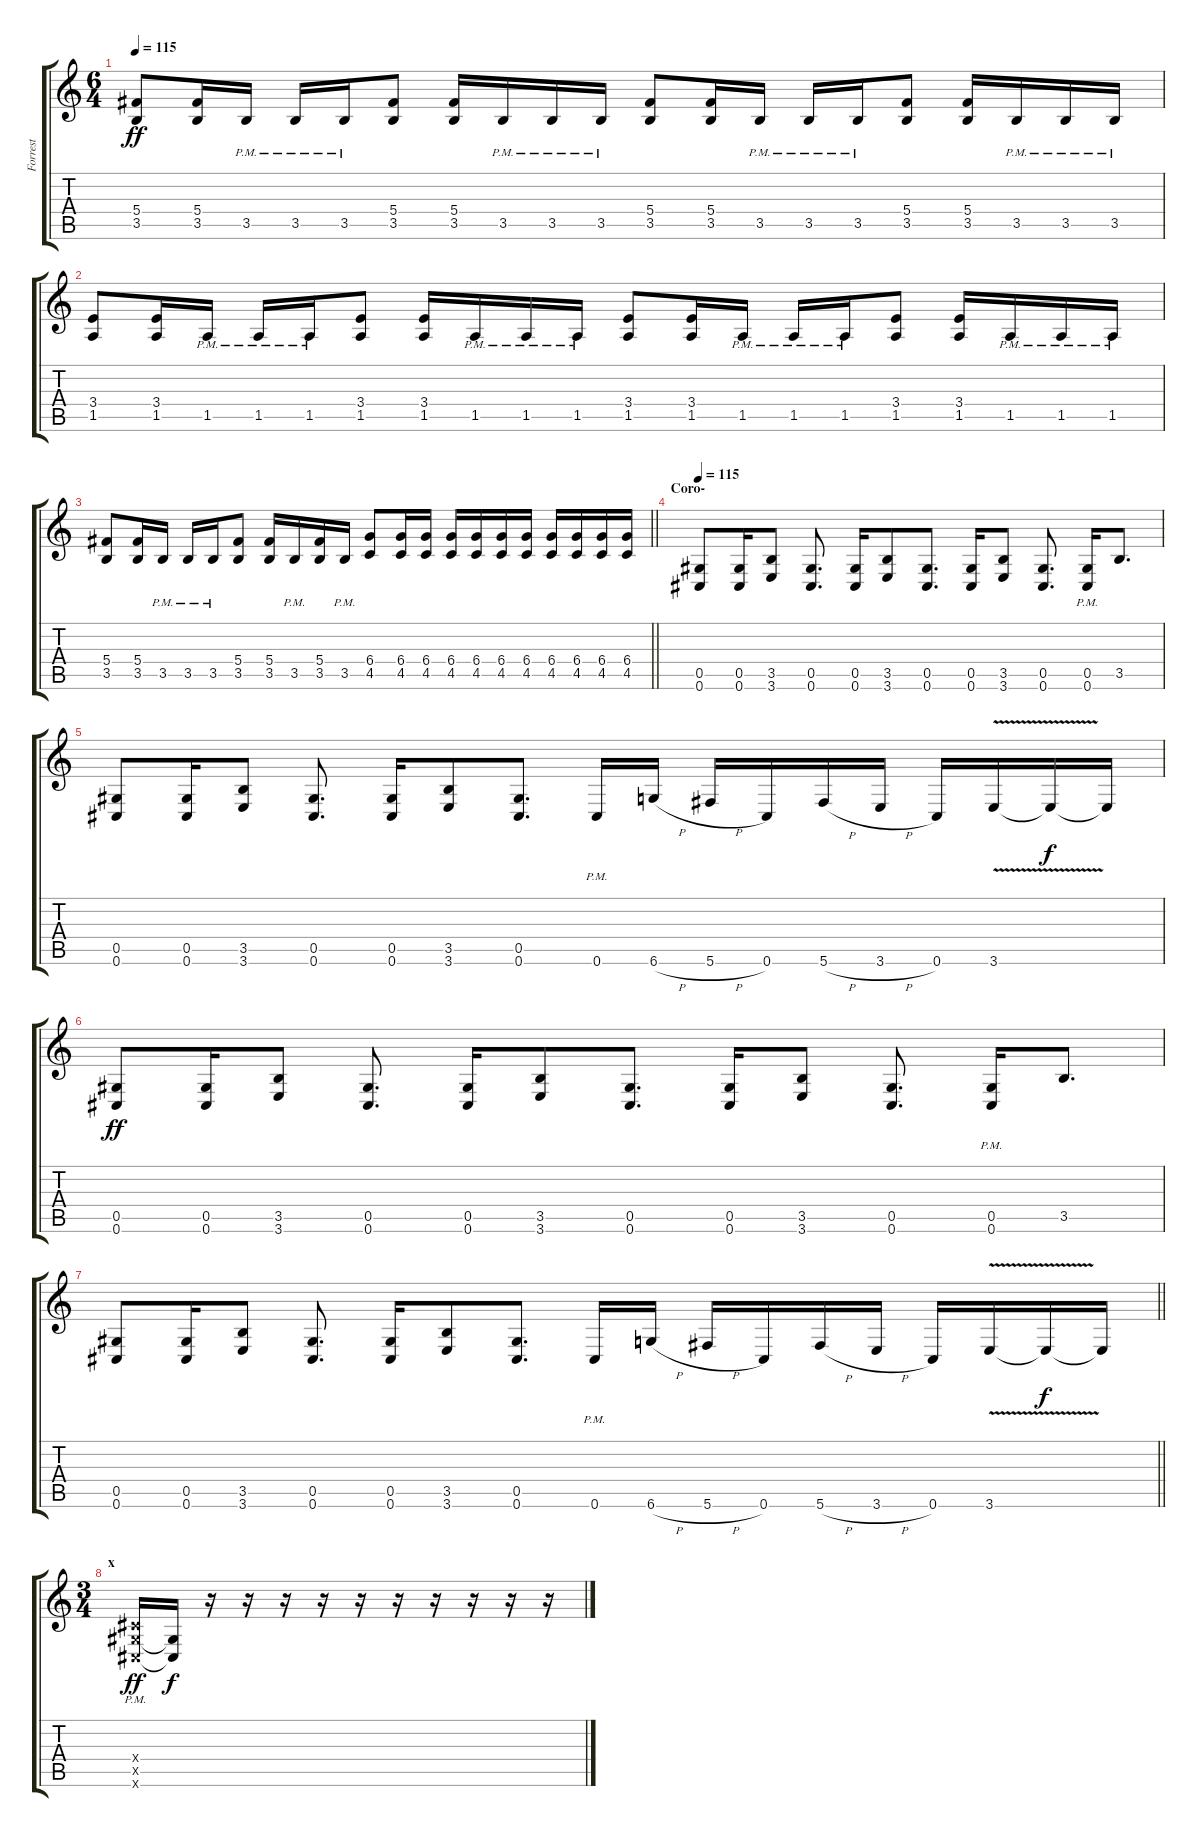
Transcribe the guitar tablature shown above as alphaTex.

\track ("Forrest" "Forrest") {instrument distortionguitar}
\staff {score tabs}
\tuning (Eb4 Bb3 Gb3 Db3 Ab2 Db2) {hide}
\ts (6 4)
\tempo 115
\clef g2
\ks c
(5.4 3.5).8{dy ff} (5.4 3.5).16 3.5{pm}.16 3.5{pm}.16 3.5{pm}.16 (5.4 3.5).8 (5.4 3.5).16 3.5{pm}.16 3.5{pm}.16 3.5{pm}.16 (5.4 3.5).8 (5.4 3.5).16 3.5{pm}.16 3.5{pm}.16 3.5{pm}.16 (5.4 3.5).8 (5.4 3.5).16 3.5{pm}.16 3.5{pm}.16 3.5{pm}.16 |
(3.4 1.5).8 (3.4 1.5).16 1.5{pm}.16 1.5{pm}.16 1.5{pm}.16 (3.4 1.5).8 (3.4 1.5).16 1.5{pm}.16 1.5{pm}.16 1.5{pm}.16 (3.4 1.5).8 (3.4 1.5).16 1.5{pm}.16 1.5{pm}.16 1.5{pm}.16 (3.4 1.5).8 (3.4 1.5).16 1.5{pm}.16 1.5{pm}.16 1.5{pm}.16 |
\barLineRight lightlight
(5.4 3.5).8 (5.4 3.5).16 3.5{pm}.16 3.5{pm}.16 3.5{pm}.16 (5.4 3.5).8 (5.4 3.5).16 3.5{pm}.16 (5.4 3.5).16 3.5{pm}.16 (6.4 4.5).8 (6.4 4.5).16 (6.4 4.5).16 (6.4 4.5).16 (6.4 4.5).16 (6.4 4.5).16 (6.4 4.5).16 (6.4 4.5).16 (6.4 4.5).16 (6.4 4.5).16 (6.4 4.5).16 |
\section ("" "Coro-")
\tempo 115
(0.5 0.6).8{instrument distortionguitar} (0.5 0.6).16 (3.5 3.6).8 (0.5 0.6).8{d} (0.5 0.6).16 (3.5 3.6).8 (0.5 0.6).8{d} (0.5 0.6).16 (3.5 3.6).8 (0.5 0.6).8{d} (0.5{pm} 0.6{pm}).16 3.5.8{d} |
(0.5 0.6).8 (0.5 0.6).16 (3.5 3.6).8 (0.5 0.6).8{d} (0.5 0.6).16 (3.5 3.6).8 (0.5 0.6).8{d} 0.6{pm}.16 6.6{h}.16 5.6{h}.16 0.6.16 5.6{h}.16 3.6{h}.16 0.6.16 3.6{v}.16 3.6{t}.16{dy f} 3.6{t}.16 |
(0.5 0.6).8{dy ff} (0.5 0.6).16 (3.5 3.6).8 (0.5 0.6).8{d} (0.5 0.6).16 (3.5 3.6).8 (0.5 0.6).8{d} (0.5 0.6).16 (3.5 3.6).8 (0.5 0.6).8{d} (0.5{pm} 0.6{pm}).16 3.5.8{d} |
\barLineRight lightlight
(0.5 0.6).8 (0.5 0.6).16 (3.5 3.6).8 (0.5 0.6).8{d} (0.5 0.6).16 (3.5 3.6).8 (0.5 0.6).8{d} 0.6{pm}.16 6.6{h}.16 5.6{h}.16 0.6.16 5.6{h}.16 3.6{h}.16 0.6.16 3.6{v}.16 3.6{t}.16{dy f} 3.6{t}.16 |
\ts (3 4)
\section ("" "x")
(0.4{x} 0.5{pm x} 0.6{pm x}).16{dy ff} (0.5{t} 0.6{t}).16{dy f} r.16 r.16 r.16 r.16 r.16 r.16 r.16 r.16 r.16 r.16
